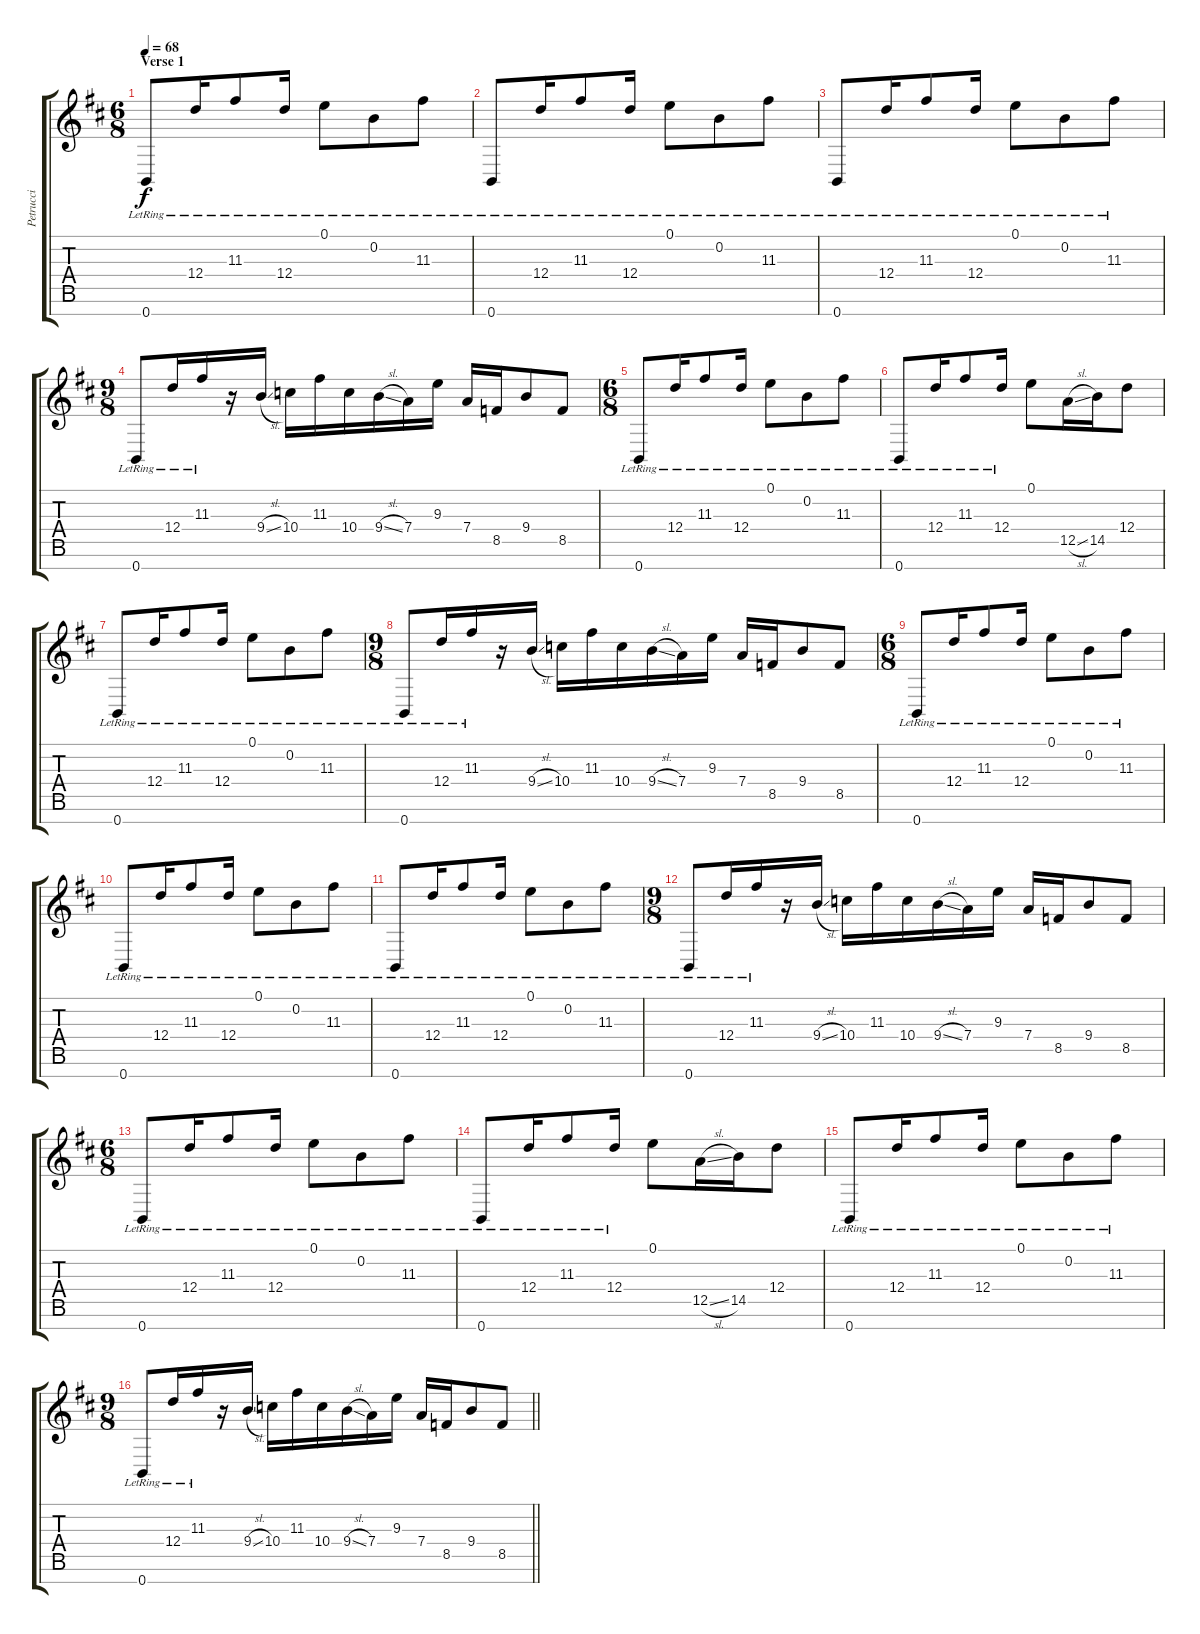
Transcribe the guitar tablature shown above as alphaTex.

\track ("Petrucci" "Petrucci") {instrument electricguitarjazz}
\staff {score tabs}
\tuning (E4 B3 G3 D3 A2 E2 B1) {hide}
\ts (6 8)
\section ("" "Verse 1")
\tempo 68
\clef g2
\ks d
0.7{lr}.8{dy f} 12.4{lr}.16 11.3{lr}.8 12.4{lr}.16 0.1{lr}.8 0.2{lr}.8 11.3{lr}.8 |
0.7{lr}.8 12.4{lr}.16 11.3{lr}.8 12.4{lr}.16 0.1{lr}.8 0.2{lr}.8 11.3{lr}.8 |
0.7{lr}.8 12.4{lr}.16 11.3{lr}.8 12.4{lr}.16 0.1{lr}.8 0.2{lr}.8 11.3{lr}.8 |
\ts (9 8)
0.7{lr}.8 12.4{lr}.16 11.3{lr}.16 r.16 9.4{sl}.16 10.4.16 11.3.16 10.4.16 9.4{sl}.16 7.4.16 9.3.16 7.4.16 8.5.16 9.4.8 8.5.8 |
\ts (6 8)
0.7{lr}.8 12.4{lr}.16 11.3{lr}.8 12.4{lr}.16 0.1{lr}.8 0.2{lr}.8 11.3{lr}.8 |
0.7{lr}.8 12.4{lr}.16 11.3{lr}.8 12.4{lr}.16 0.1.8 12.5{sl}.16 14.5.16 12.4.8 |
0.7{lr}.8 12.4{lr}.16 11.3{lr}.8 12.4{lr}.16 0.1{lr}.8 0.2{lr}.8 11.3{lr}.8 |
\ts (9 8)
0.7{lr}.8 12.4{lr}.16 11.3{lr}.16 r.16 9.4{sl}.16 10.4.16 11.3.16 10.4.16 9.4{sl}.16 7.4.16 9.3.16 7.4.16 8.5.16 9.4.8 8.5.8 |
\ts (6 8)
0.7{lr}.8 12.4{lr}.16 11.3{lr}.8 12.4{lr}.16 0.1{lr}.8 0.2{lr}.8 11.3{lr}.8 |
0.7{lr}.8 12.4{lr}.16 11.3{lr}.8 12.4{lr}.16 0.1{lr}.8 0.2{lr}.8 11.3{lr}.8 |
0.7{lr}.8 12.4{lr}.16 11.3{lr}.8 12.4{lr}.16 0.1{lr}.8 0.2{lr}.8 11.3{lr}.8 |
\ts (9 8)
0.7{lr}.8 12.4{lr}.16 11.3{lr}.16 r.16 9.4{sl}.16 10.4.16 11.3.16 10.4.16 9.4{sl}.16 7.4.16 9.3.16 7.4.16 8.5.16 9.4.8 8.5.8 |
\ts (6 8)
0.7{lr}.8 12.4{lr}.16 11.3{lr}.8 12.4{lr}.16 0.1{lr}.8 0.2{lr}.8 11.3{lr}.8 |
0.7{lr}.8 12.4{lr}.16 11.3{lr}.8 12.4{lr}.16 0.1.8 12.5{sl}.16 14.5.16 12.4.8 |
0.7{lr}.8 12.4{lr}.16 11.3{lr}.8 12.4{lr}.16 0.1{lr}.8 0.2{lr}.8 11.3{lr}.8 |
\ts (9 8)
\barLineRight lightlight
0.7{lr}.8 12.4{lr}.16 11.3{lr}.16 r.16 9.4{sl}.16 10.4.16 11.3.16 10.4.16 9.4{sl}.16 7.4.16 9.3.16 7.4.16 8.5.16 9.4.8 8.5.8
